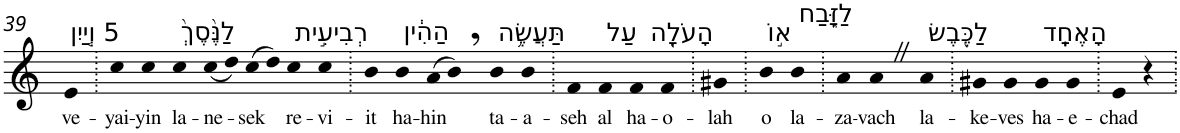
**kern	**text
*part1	*part1
*staff1	*staff1
*I"Piano	*
*I'Pno	*
!!LO:PB:g=z
*clefG2	*
*k[]	*
=39	=39
!LO:TX:a:t=5 וְיַ֤יִן	!
!	!LO:LY:b
4e	ve-
=40.	=40.
!	!LO:LY:b
4cc	-yai-
!	!LO:LY:b
4cc	-yin
!LO:TX:a:t=לַנֶּ֙סֶךְ֙	!
!	!LO:LY:b
4cc	la-
!	!LO:LY:b
(<8cc	-ne-
8dd)	.
!	!LO:LY:b
(>8cc	-sek
8dd)	.
!LO:TX:a:t=רְבִיעִ֣ית	!
!	!LO:LY:b
4cc	re-
!	!LO:LY:b
4cc	-vi-
=41.	=41.
!	!LO:LY:b
4b	-it
!LO:TX:a:t=הַהִ֔ין	!
!	!LO:LY:b
4b	ha-
!	!LO:LY:b
(>8a	-hin
8b,)	.
!LO:TX:a:t=תַּעֲשֶׂ֥ה	!
!	!LO:LY:b
4b	ta-
!	!LO:LY:b
4b	-a-
=42.	=42.
!	!LO:LY:b
4f	-seh
!LO:TX:a:t=עַל	!
!	!LO:LY:b
4f	al
!LO:TX:a:t=הָעֹלָ֖ה	!
!	!LO:LY:b
4f	ha-
!	!LO:LY:b
4f	-o-
=43.	=43.
!	!LO:LY:b
4g#X	-lah
=44.	=44.
!LO:TX:a:t=א֣וֹ	!
!	!LO:LY:b
4b	o
!LO:TX:a:t=לַזָּ֑בַח	!
!	!LO:LY:b
4b	la-
=45.	=45.
!	!LO:LY:b
4a	-za-
!	!LO:LY:b
4aZ	-vach
!LO:TX:a:t=לַכֶּ֖בֶשׂ	!
!	!LO:LY:b
4a	la-
=46.	=46.
!	!LO:LY:b
4g#X	-ke-
!	!LO:LY:b
4g#	-ves
!LO:TX:a:t=הָאֶחָֽד	!
!	!LO:LY:b
4g#	ha-
!	!LO:LY:b
4g#	-e-
=47.	=47.
!	!LO:LY:b
4e	-chad
4r	.
=.	=.
*-	*-
